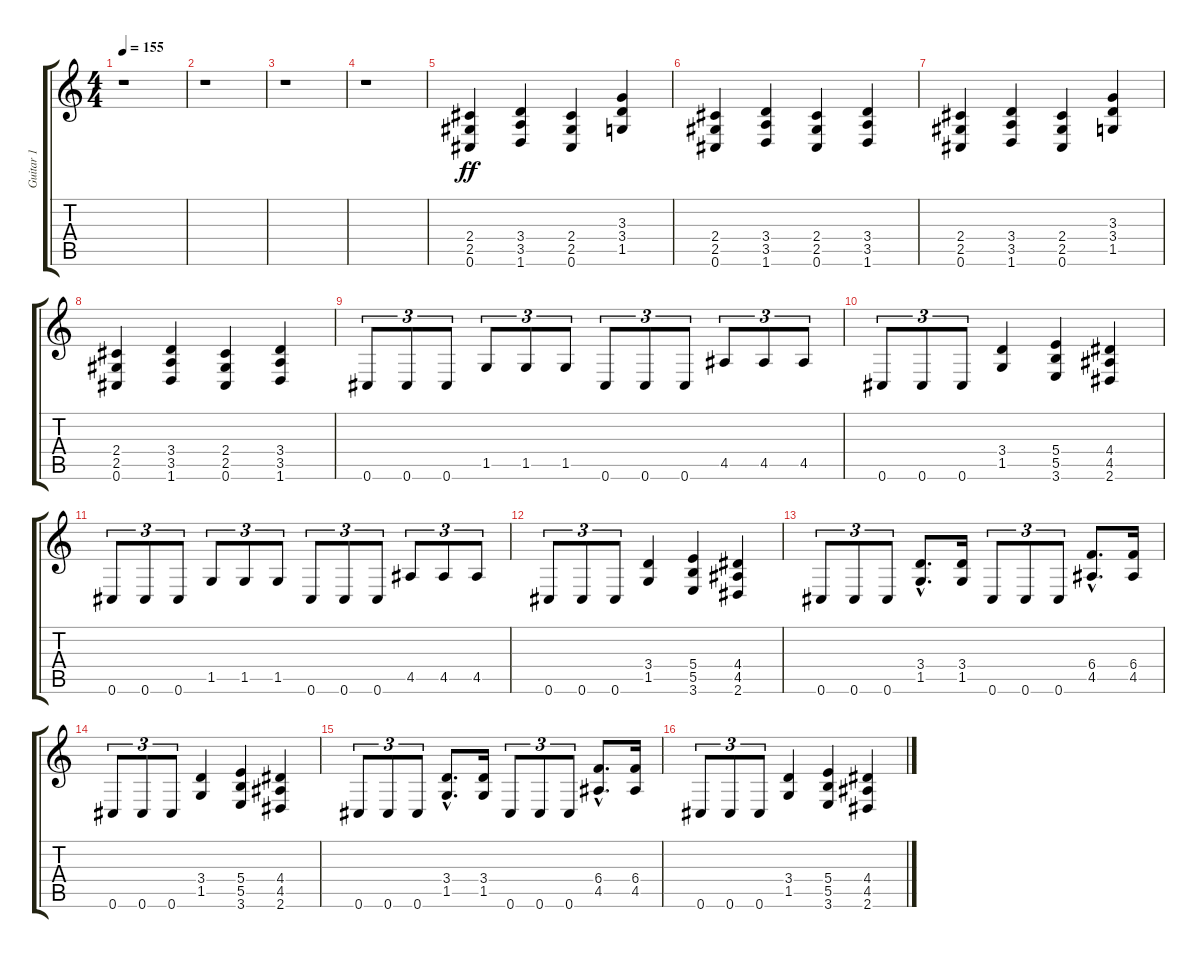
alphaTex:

\track ("Guitar 1" "Guitar 1") {instrument distortionguitar}
\staff {score tabs}
\tuning (Db4 Ab3 E3 B2 Gb2 Db2) {hide}
\ts (4 4)
\tempo 155
\clef g2
\ks c
r.1{dy ff instrument distortionguitar} |
r.1 |
r.1 |
r.1 |
(2.4 2.5 0.6).4 (3.4 3.5 1.6).4 (2.4 2.5 0.6).4 (3.3 3.4 1.5).4 |
(2.4 2.5 0.6).4 (3.4 3.5 1.6).4 (2.4 2.5 0.6).4 (3.4 3.5 1.6).4 |
(2.4 2.5 0.6).4 (3.4 3.5 1.6).4 (2.4 2.5 0.6).4 (3.3 3.4 1.5).4 |
(2.4 2.5 0.6).4 (3.4 3.5 1.6).4 (2.4 2.5 0.6).4 (3.4 3.5 1.6).4 |
0.6.8{tu (3 2)} 0.6.8{tu (3 2)} 0.6.8{tu (3 2)} 1.5.8{tu (3 2)} 1.5.8{tu (3 2)} 1.5.8{tu (3 2)} 0.6.8{tu (3 2)} 0.6.8{tu (3 2)} 0.6.8{tu (3 2)} 4.5.8{tu (3 2)} 4.5.8{tu (3 2)} 4.5.8{tu (3 2)} |
0.6.8{tu (3 2)} 0.6.8{tu (3 2)} 0.6.8{tu (3 2)} (3.4 1.5).4 (5.4 5.5 3.6).4 (4.4 4.5 2.6).4 |
0.6.8{tu (3 2)} 0.6.8{tu (3 2)} 0.6.8{tu (3 2)} 1.5.8{tu (3 2)} 1.5.8{tu (3 2)} 1.5.8{tu (3 2)} 0.6.8{tu (3 2)} 0.6.8{tu (3 2)} 0.6.8{tu (3 2)} 4.5.8{tu (3 2)} 4.5.8{tu (3 2)} 4.5.8{tu (3 2)} |
0.6.8{tu (3 2)} 0.6.8{tu (3 2)} 0.6.8{tu (3 2)} (3.4 1.5).4 (5.4 5.5 3.6).4 (4.4 4.5 2.6).4 |
0.6.8{tu (3 2)} 0.6.8{tu (3 2)} 0.6.8{tu (3 2)} (3.4{hac} 1.5{hac}).8{d} (3.4 1.5).16 0.6.8{tu (3 2)} 0.6.8{tu (3 2)} 0.6.8{tu (3 2)} (6.4{hac} 4.5{hac}).8{d} (6.4 4.5).16 |
0.6.8{tu (3 2)} 0.6.8{tu (3 2)} 0.6.8{tu (3 2)} (3.4 1.5).4 (5.4 5.5 3.6).4 (4.4 4.5 2.6).4 |
0.6.8{tu (3 2)} 0.6.8{tu (3 2)} 0.6.8{tu (3 2)} (3.4{hac} 1.5{hac}).8{d} (3.4 1.5).16 0.6.8{tu (3 2)} 0.6.8{tu (3 2)} 0.6.8{tu (3 2)} (6.4{hac} 4.5{hac}).8{d} (6.4 4.5).16 |
0.6.8{tu (3 2)} 0.6.8{tu (3 2)} 0.6.8{tu (3 2)} (3.4 1.5).4 (5.4 5.5 3.6).4 (4.4 4.5 2.6).4
